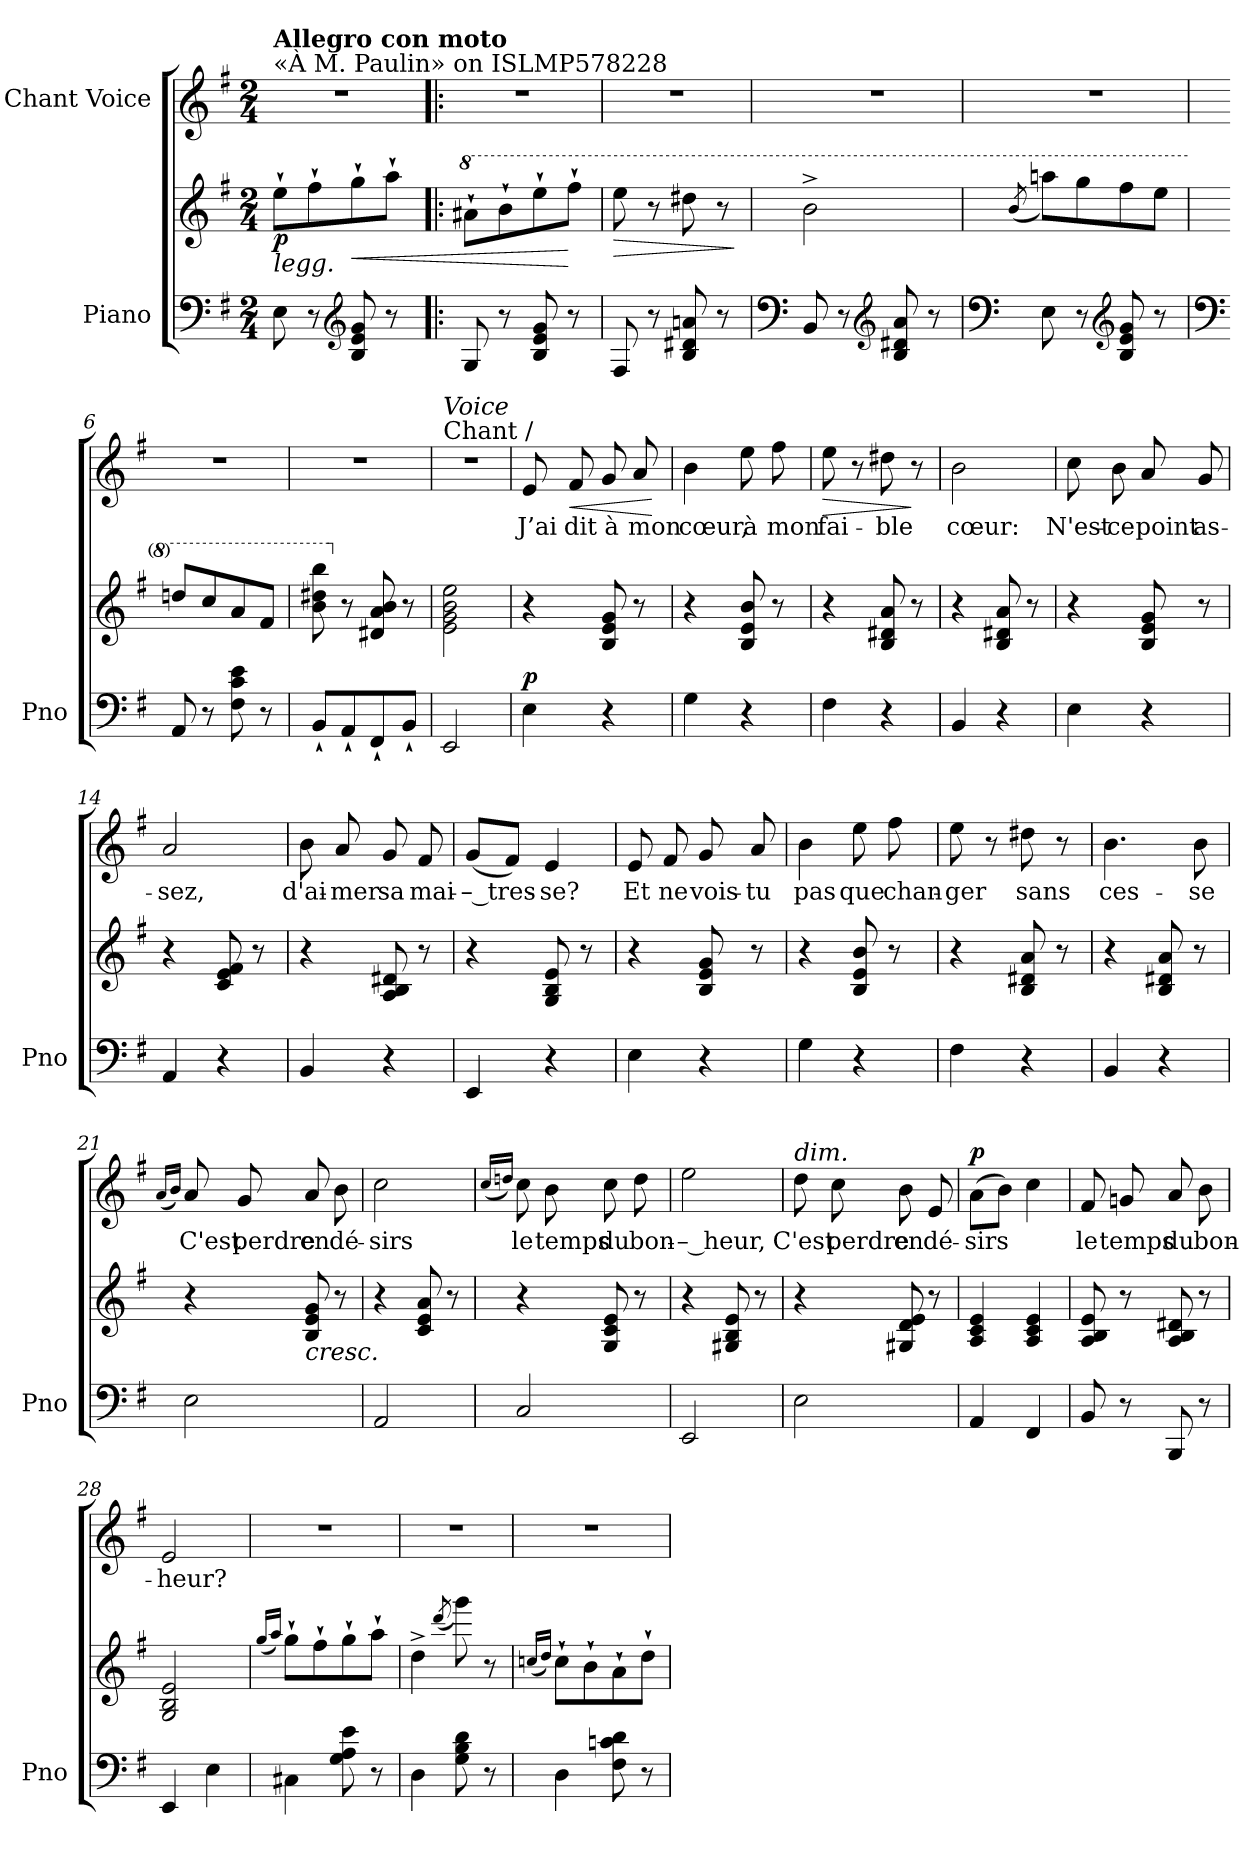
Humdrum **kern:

**kern	**kern	**dynam	**kern	**text	**dynam
*part2	*part2	*part2	*part1	*part1	*part1
*staff3	*staff2	*staff2/3	*staff1	*staff1	*staff1
*I"Piano	*	*	*I"Chant Voice	*	*
*I'Pno	*	*	*	*	*
*clefF4	*clefG2	*	*clefG2	*	*
*k[f#]	*k[f#]	*	*k[f#]	*	*
*M2/4	*M2/4	*	*M2/4	*	*
=1	=1	=1	=1	=1	=1
!	!	!	!LO:TX:a:t=«À M. Paulin» on ISLMP578228	!	!
!	!	!	!LO:TX:a:B:t=Allegro con moto	!	!
!	!LO:TX:b:i:t=legg.	!	!	!	!
!	!	!LO:DY:b	!	!	!
8E\	8ee`\L	p	2r	.	.
8r	8ff#`\	.	.	.	.
*clefG2	*	*	*	*	*
!	!	!LO:HP:b	!	!	!
8B/ 8e/ 8g/	8gg`\	<	.	.	.
8r	8aa`\J	.	.	.	.
=2!|:	=2!|:	=2!|:	=2!|:	=2!|:	=2!|:
*	*8va	*	*	*	*
8G/	8aa#X`\L	.	2r	.	.
8r	8bb`\	.	.	.	.
8B/ 8e/ 8g/	8eee`\	.	.	.	.
8r	8fff#`\J	[	.	.	.
=3	=3	=3	=3	=3	=3
!	!	!LO:HP:b	!	!	!
8F#/	8eee\	>	2r	.	.
8r	8r	.	.	.	.
8B/ 8d#X/ 8an/	8ddd#X\	.	.	.	.
8r	8r	.	.	.	.
.	.	]	.	.	.
=4	=4	=4	=4	=4	=4
*clefF4	*	*	*	*	*
8BB/	2bb^\	.	2r	.	.
8r	.	.	.	.	.
*clefG2	*	*	*	*	*
8B/ 8d#X/ 8a/	.	.	.	.	.
8r	.	.	.	.	.
=5	=5	=5	=5	=5	=5
*clefF4	*	*	*	*	*
.	(8qbb/	.	.	.	.
8E\	8aaan\L)	.	2r	.	.
8r	8ggg\	.	.	.	.
*clefG2	*	*	*	*	*
8B/ 8e/ 8g/	8fff#\	.	.	.	.
8r	8eee\J	.	.	.	.
!!LO:LB:g=z
=6	=6	=6	=6	=6	=6
*clefF4	*	*	*	*	*
8AA/	8dddn/L	.	2r	.	.
8r	8ccc/	.	.	.	.
8F#\ 8c\ 8e\	8aa/	.	.	.	.
8r	8ff#/J	.	.	.	.
=7	=7	=7	=7	=7	=7
8BB`/L	8bb\ 8ddd#X\ 8bbb\	.	2r	.	.
*	*X8va	*	*	*	*
8AA`/	8r	.	.	.	.
8FF#`/	8d#X/ 8a/ 8b/	.	.	.	.
8BB`/J	8r	.	.	.	.
!!LO:LB:g=z
=8	=8	=8	=8	=8	=8
!	!	!	!LO:TX:a:t=Chant /	!	!
!	!	!	!LO:TX:a:i:t=Voice	!	!
2EE/	2e\ 2g\ 2b\ 2ee\	.	2r	.	.
=9	=9	=9	=9	=9	=9
!	!	!LO:DY:a=2	!	!LO:LY:b	!LO:DY:a
!	!	!	!	!	!LO:DY:n=1:a
4E\	4r	p	8e/	J’ai	p other-dynamics
!	!	!	!	!LO:LY:b	!LO:HP:b
.	.	.	8f#/	dit	<
!	!	!	!	!LO:LY:b	!
4r	8B/ 8e/ 8g/	.	8g/	à	.
!	!	!	!	!LO:LY:b	!
.	8r	.	8a/	mon	.
.	.	.	.	.	[
=10	=10	=10	=10	=10	=10
!	!	!	!	!LO:LY:b	!
4G\	4r	.	4b\	cœur,	.
!	!	!	!	!LO:LY:b	!
4r	8B/ 8e/ 8b/	.	8ee\	à	.
!	!	!	!	!LO:LY:b	!
.	8r	.	8ff#\	mon	.
=11	=11	=11	=11	=11	=11
!	!	!	!	!LO:LY:b	!LO:HP:b
4F#\	4r	.	8ee\	fai-	>
.	.	.	8r	.	.
!	!	!	!	!LO:LY:b	!
4r	8B/ 8d#X/ 8a/	.	8dd#X\	-ble	.
.	8r	.	8r	.	]
=12	=12	=12	=12	=12	=12
!	!	!	!	!LO:LY:b	!
4BB/	4r	.	2b\	cœur:	.
4r	8B/ 8d#X/ 8a/	.	.	.	.
.	8r	.	.	.	.
=13	=13	=13	=13	=13	=13
!	!	!	!	!LO:LY:b	!
4E\	4r	.	8cc\	N'est-	.
!	!	!	!	!LO:LY:b	!
.	.	.	8b\	-ce	.
!	!	!	!	!LO:LY:b	!
4r	8B/ 8e/ 8g/	.	8a/	point	.
!	!	!	!	!LO:LY:b	!
.	8r	.	8g/	as-	.
=14	=14	=14	=14	=14	=14
!	!	!	!	!LO:LY:b	!
4AA/	4r	.	2a/	-sez,	.
4r	8c/ 8e/ 8f#/	.	.	.	.
.	8r	.	.	.	.
=15	=15	=15	=15	=15	=15
!	!	!	!	!LO:LY:b	!
4BB/	4r	.	8b\	d'ai-	.
!	!	!	!	!LO:LY:b	!
.	.	.	8a/	-mer	.
!	!	!	!	!LO:LY:b	!
4r	8A/ 8B/ 8d#X/	.	8g/	sa	.
!	!	!	!	!LO:LY:b	!
.	8r	.	8f#/	mai-	.
!!LO:LB:g=z
=16	=16	=16	=16	=16	=16
!	!	!	!	!LO:LY:b	!
4EE/	4r	.	(8g/L	-– tres-	.
.	.	.	8f#/J)	.	.
!	!	!	!	!LO:LY:b	!
4r	8G/ 8B/ 8e/	.	4e/	-se?	.
.	8r	.	.	.	.
=17	=17	=17	=17	=17	=17
!	!	!	!	!LO:LY:b	!
4E\	4r	.	8e/	Et	.
!	!	!	!	!LO:LY:b	!
.	.	.	8f#/	ne	.
!	!	!	!	!LO:LY:b	!
4r	8B/ 8e/ 8g/	.	8g/	vois-	.
!	!	!	!	!LO:LY:b	!
.	8r	.	8a/	-tu	.
=18	=18	=18	=18	=18	=18
!	!	!	!	!LO:LY:b	!
4G\	4r	.	4b\	pas	.
!	!	!	!	!LO:LY:b	!
4r	8B/ 8e/ 8b/	.	8ee\	que	.
!	!	!	!	!LO:LY:b	!
.	8r	.	8ff#\	chan-	.
=19	=19	=19	=19	=19	=19
!	!	!	!	!LO:LY:b	!
4F#\	4r	.	8ee\	-ger	.
.	.	.	8r	.	.
!	!	!	!	!LO:LY:b	!
4r	8B/ 8d#X/ 8a/	.	8dd#X\	sans	.
.	8r	.	8r	.	.
=20	=20	=20	=20	=20	=20
!	!	!	!	!LO:LY:b	!
4BB/	4r	.	4.b\	ces-	.
4r	8B/ 8d#X/ 8a/	.	.	.	.
!	!	!	!	!LO:LY:b	!
.	8r	.	8b\	-se	.
=21	=21	=21	=21	=21	=21
.	.	.	(16qa/LL	.	.
.	.	.	16qb/JJ)	.	.
!	!	!	!	!LO:LY:b	!
2E\	4r	.	8a/	C'est	.
!	!	!	!	!LO:LY:b	!
.	.	.	8g/	perdre	.
!	!LO:TX:b:i:t=cresc.	!	!	!	!
!	!	!	!	!LO:LY:b	!
.	8B/ 8e/ 8g/	.	8a/	en	.
!	!	!	!	!LO:LY:b	!
.	8r	.	8b\	dé-	.
=22	=22	=22	=22	=22	=22
!	!	!	!	!LO:LY:b	!
2AA/	4r	.	2cc\	-sirs	.
.	8c/ 8e/ 8a/	.	.	.	.
.	8r	.	.	.	.
!!LO:PB:g=z
=23	=23	=23	=23	=23	=23
.	.	.	(16qcc/LL	.	.
.	.	.	16qddn/JJ)	.	.
!	!	!	!	!LO:LY:b	!
2C/	4r	.	8cc\	le	.
!	!	!	!	!LO:LY:b	!
.	.	.	8b\	temps	.
!	!	!	!	!LO:LY:b	!
.	8G/ 8c/ 8e/	.	8cc\	du	.
!	!	!	!	!LO:LY:b	!
.	8r	.	8dd\	bon-	.
!!LO:PB:g=z
=24	=24	=24	=24	=24	=24
!	!	!	!	!LO:LY:b	!
2EE/	4r	.	2ee\	-– heur,	.
.	8G#X/ 8B/ 8e/	.	.	.	.
.	8r	.	.	.	.
=25	=25	=25	=25	=25	=25
!	!	!	!LO:TX:a:i:t=dim.	!	!
!	!	!	!	!LO:LY:b	!
2E\	4r	.	8dd\	C'est	.
!	!	!	!	!LO:LY:b	!
.	.	.	8cc\	perdre	.
!	!	!	!	!LO:LY:b	!
.	8G#X/ 8d/ 8e/	.	8b\	en	.
!	!	!	!	!LO:LY:b	!
.	8r	.	8e/	dé-	.
=26	=26	=26	=26	=26	=26
!	!	!	!	!LO:LY:b	!LO:DY:a
4AA/	4A/ 4c/ 4e/	.	(8a\L	-sirs	p
.	.	.	8b\J)	.	.
4FF#/	4A/ 4c/ 4e/	.	4cc\	.	.
=27	=27	=27	=27	=27	=27
!	!	!	!	!LO:LY:b	!
8BB/	8A/ 8B/ 8e/	.	8f#/	le	.
!	!	!	!	!LO:LY:b	!
8r	8r	.	8gn/	temps	.
!	!	!	!	!LO:LY:b	!
8BBB/	8A/ 8B/ 8d#X/	.	8a/	du	.
!	!	!	!	!LO:LY:b	!
8r	8r	.	8b\	bon-	.
=28	=28	=28	=28	=28	=28
!	!	!	!	!LO:LY:b	!
4EE/	2G/ 2B/ 2e/	.	2e/	-heur?	.
4E\	.	.	.	.	.
=29	=29	=29	=29	=29	=29
.	(16qgg/LL	.	.	.	.
.	16qaa/JJ)	.	.	.	.
4C#X\	8gg`\L	.	2r	.	.
.	8ff#`\	.	.	.	.
8G\ 8A\ 8e\	8gg`\	.	.	.	.
8r	8aa`\J	.	.	.	.
=30	=30	=30	=30	=30	=30
4D\	4dd^\	.	2r	.	.
.	(8qddd/	.	.	.	.
8G\ 8B\ 8d\	8ggg\)	.	.	.	.
8r	8r	.	.	.	.
!!LO:LB:g=z
=31	=31	=31	=31	=31	=31
.	(16qccn/LL	.	.	.	.
.	16qdd/JJ)	.	.	.	.
4D\	8cc`\L	.	2r	.	.
.	8b`\	.	.	.	.
8F#\ 8cn\ 8d\	8a`\	.	.	.	.
8r	8dd`\J	.	.	.	.
=	=	=	=	=	=
*-	*-	*-	*-	*-	*-
